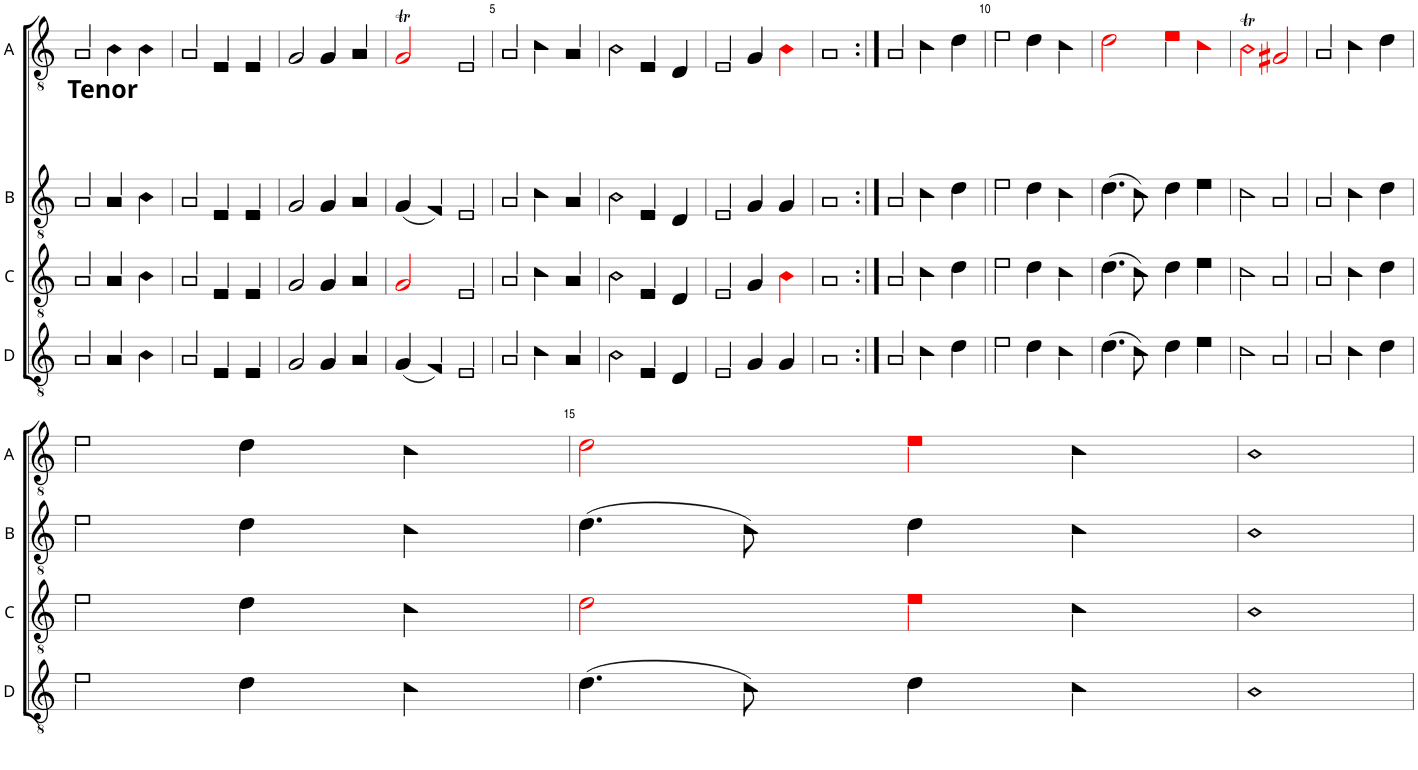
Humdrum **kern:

**kern	**kern	**kern	**kern
*part4	*part3	*part2	*part1
*staff4	*staff3	*staff2	*staff1
*I"D	*I"C	*I"B	*I"A
*I'D	*I'C	*I'B	*I'A
!!LO:PB:g=z
*clefGv2	*clefGv2	*clefGv2	*clefGv2
*k[]	*k[]	*k[]	*k[]
*M4/4	*M4/4	*M4/4	*M4/4
=1	=1	=1	=1
!	!	!LO:TX:a:B:t=Tenor	!
2A!/	2A!/	2A!/	2A!/
4A!/	4A!/	4A!/	4B!\
4B!\	4B!\	4B!\	4B!\
=2	=2	=2	=2
2A!/	2A!/	2A!/	2A!/
4E!/	4E!/	4E!/	4E!/
4E!/	4E!/	4E!/	4E!/
=3	=3	=3	=3
2G!/	2G!/	2G!/	2G!/
4G!/	4G!/	4G!/	4G!/
4A!/	4A!/	4A!/	4A!/
=4	=4	=4	=4
(4G!/	2G!i/	(4G!/	2GT!i/
4F!/)	.	4F!/)	.
2E!/	2E!/	2E!/	2E!/
=5	=5	=5	=5
2A!/	2A!/	2A!/	2A!/
4c!\	4c!\	4c!\	4c!\
4A!/	4A!/	4A!/	4A!/
=6	=6	=6	=6
2B!\	2B!\	2B!\	2B!\
4E!/	4E!/	4E!/	4E!/
4D!/	4D!/	4D!/	4D!/
=7	=7	=7	=7
2E!/	2E!/	2E!/	2E!/
4G!/	4G!/	4G!/	4G!/
4G!/	4B!i\	4G!/	4B!i\
=8	=8	=8	=8
1A!	1A!	1A!	1A!
=9:|!	=9:|!	=9:|!	=9:|!
2A!/	2A!/	2A!/	2A!/
4c!\	4c!\	4c!\	4c!\
4d!\	4d!\	4d!\	4d!\
=10	=10	=10	=10
2e!\	2e!\	2e!\	2e!\
4d!\	4d!\	4d!\	4d!\
4c!\	4c!\	4c!\	4c!\
=11	=11	=11	=11
(4.d!\	(4.d!\	(4.d!\	2d!i\
8c!\)	8c!\)	8c!\)	.
4d!\	4d!\	4d!\	4e!i\
4e!\	4e!\	4e!\	4c!i\
=12	=12	=12	=12
2c!\	2c!\	2c!\	2Bt!i\
2A!/	2A!/	2A!/	2G#X!i/
=13	=13	=13	=13
2A!/	2A!/	2A!/	2A!/
4c!\	4c!\	4c!\	4c!\
4d!\	4d!\	4d!\	4d!\
!!LO:LB:g=z
=14	=14	=14	=14
2e!\	2e!\	2e!\	2e!\
4d!\	4d!\	4d!\	4d!\
4c!\	4c!\	4c!\	4c!\
=15	=15	=15	=15
(4.d!\	2d!i\	(4.d!\	2d!i\
8c!\)	.	8c!\)	.
4d!\	4e!i\	4d!\	4e!i\
4c!\	4c!\	4c!\	4c!\
=16	=16	=16	=16
1B!	1B!	1B!	1B!
=	=	=	=
*-	*-	*-	*-
